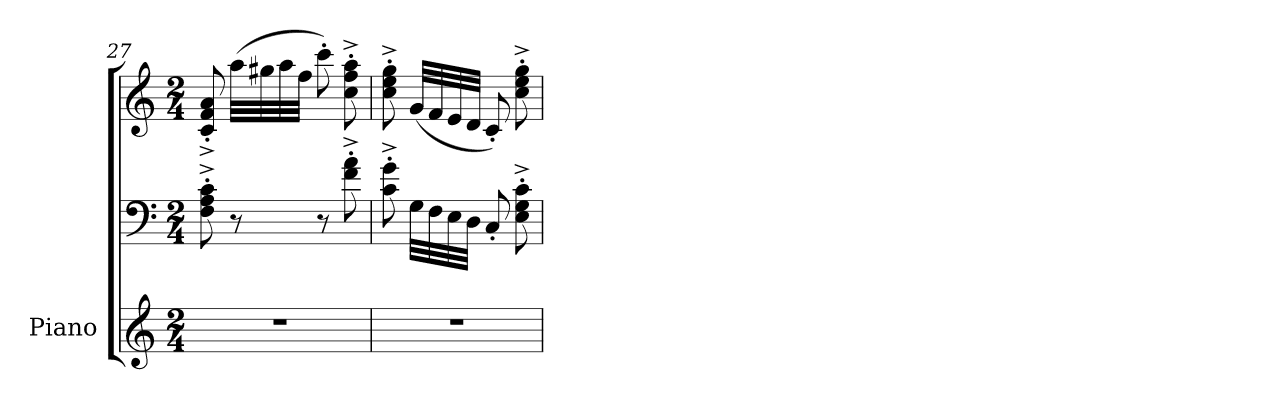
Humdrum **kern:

**kern	**kern	**kern
*part1	*part1	*part1
*staff3	*staff2	*staff1
*I"Piano	*	*
*I'Pno	*	*
*clefG2	*clefF4	*clefG2
*k[]	*k[]	*k[]
*M2/4	*M2/4	*M2/4
=27	=27	=27
2r	8F\'^> 8A\'^> 8c\'^>	8c/'^< 8f/'^< 8a/'^<
.	8r	(>32aa\LLL
.	.	32gg#X\
.	.	32aa\
.	.	32ff\JJJ
.	8r	8ccc'\)
.	8f\'^> 8a\'^>	8cc\'^< 8ff\'^< 8aa\'^<
=28	=28	=28
2r	8c\'^> 8g\'^>	8cc\'^< 8ee\'^< 8gg\'^<
.	32G\LLL	(<32g/LLL
.	32F\	32f/
.	32E\	32e/
.	32D\JJJ	32d/JJJ
.	8C'/	8c'/)
.	8E\'^> 8G\'^> 8c\'^>	8cc\'^< 8ee\'^< 8gg\'^<
=	=	=
*-	*-	*-
